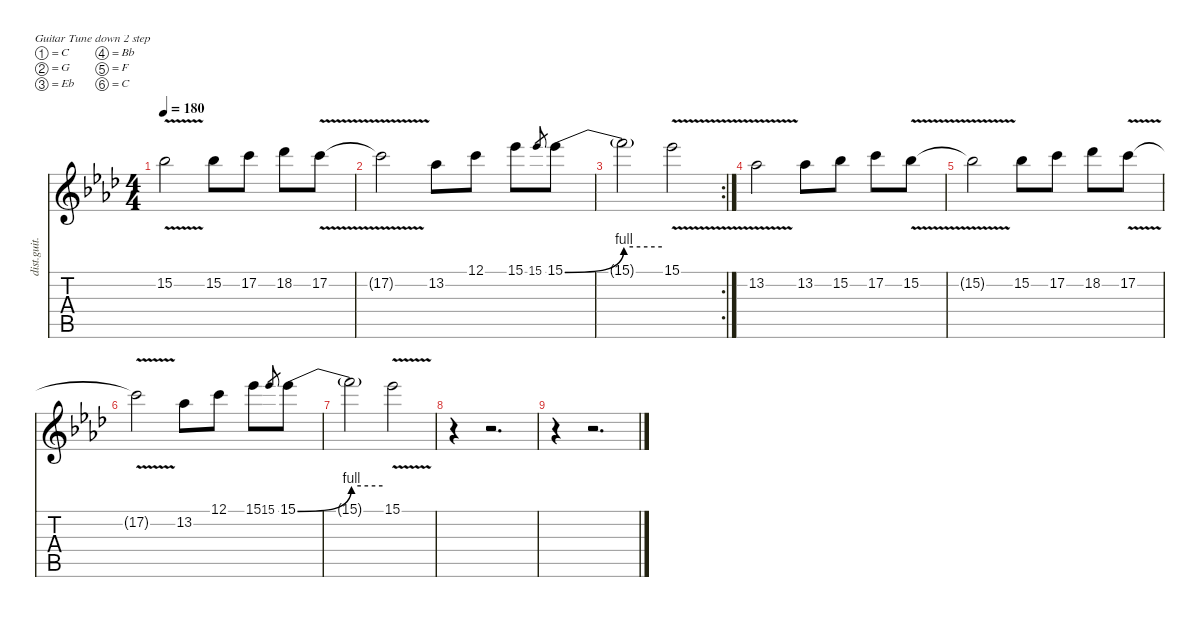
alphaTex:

\defaultSystemsLayout 4
\hideDynamics
\bracketExtendMode nobrackets
\otherSystemsTrackNameOrientation horizontal
\track ("Gtr. 5" "dist.guit.") {instrument distortionguitar}
\staff {score tabs}
\tuning (C4 G3 Eb3 Bb2 F2 C2)
\ts (4 4)
\tempo 180
\clef g2
\ks fminor
15.2{v t acc b}.2{dy f} 15.2{acc b}.8 17.2{acc forcenatural}.8 18.2{acc b}.8 17.2{v acc forcenatural}.8 |
\scale
1.11512 17.2{v t acc forcenatural}.2 13.2{acc b}.8 12.1{acc forcenatural}.8 15.1{acc b}.8 15.1{acc b}.8{gr dy mf} 15.1{be (bend 0 0 60 4) acc b}.8{dy f} |
\rc 2
\scale
1.08297 15.1{be (hold 0 4 60 4) t}.2 15.1{v acc b}.2 |
13.2{v acc b}.2 13.2{acc b}.8 15.2{acc b}.8 17.2{acc forcenatural}.8 15.2{v acc b}.8 |
15.2{v t acc b}.2 15.2{acc b}.8 17.2{acc forcenatural}.8 18.2{acc b}.8 17.2{v acc forcenatural}.8 |
17.2{v t acc forcenatural}.2 13.2{acc b}.8 12.1{acc forcenatural}.8 15.1{acc b}.8 15.1{acc b}.8{gr dy mf} 15.1{be (bend 0 0 60 4) acc b}.8{dy f} |
15.1{be (hold 0 4 60 4) t}.2 15.1{v acc b}.2 |
r.4 r.2{d} |
r.4 r.2{d}
